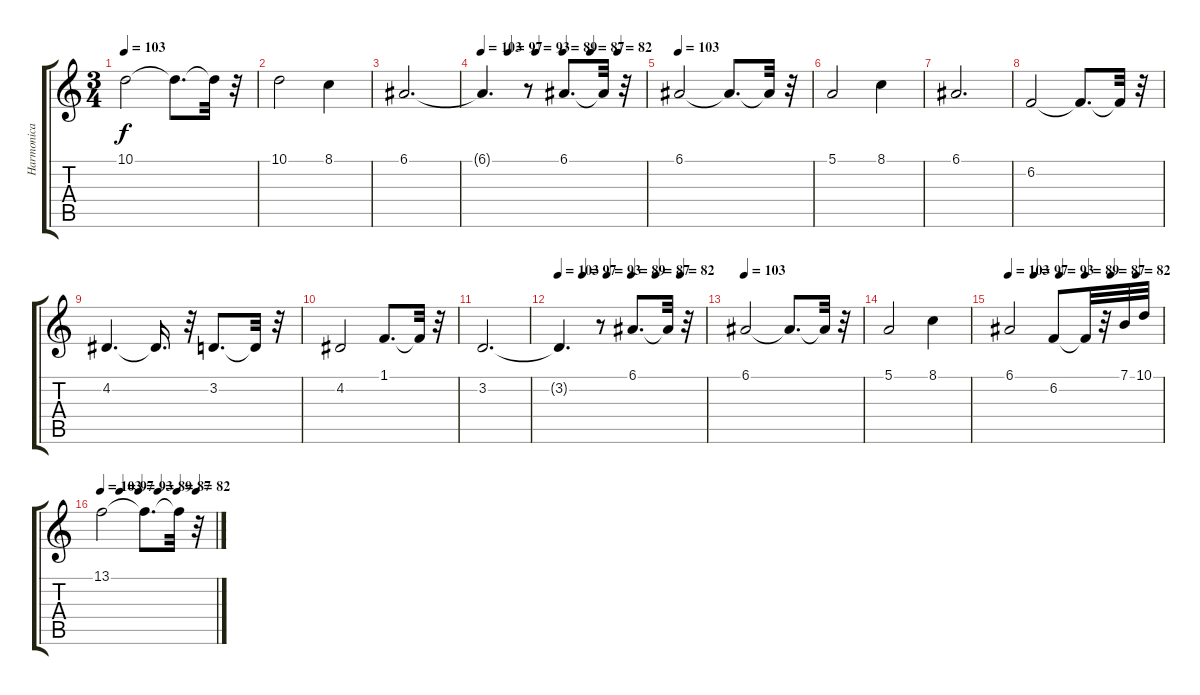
\track ("Harmonica" "Harmonica") {instrument harmonica}
\staff {score tabs}
\tuning (E4 B3 G3 D3 A2 E2) {hide}
\ts (3 4)
\tempo 103
\clef g2
\ks c
10.1.2{dy f} 10.1{t}.8{d} 10.1{t}.32 r.32 |
10.1.2 8.1.4 |
6.1.2{d} |
\tempo 103
\tempo (97 0.16666666666666666)
\tempo (93 0.3333333333333333)
\tempo (89 0.5)
\tempo (87 0.6666666666666666)
\tempo (82 0.8333333333333334)
6.1{t}.4{d} r.8 6.1.8{d volume 12} 6.1{t}.32 r.32 |
\tempo 103
6.1.2{volume 13} 6.1{t}.8{d} 6.1{t}.32 r.32 |
5.1.2{volume 16} 8.1.4 |
6.1.2{d} |
6.2.2 6.2{t}.8{d} 6.2{t}.32 r.32 |
4.2.4{d} 4.2{t}.16{d} r.32 3.2.8{d} 3.2{t}.32 r.32 |
4.2.2 1.1.8{d} 1.1{t}.32 r.32 |
3.2.2{d} |
\tempo 103
\tempo (97 0.16666666666666666)
\tempo (93 0.3333333333333333)
\tempo (89 0.5)
\tempo (87 0.6666666666666666)
\tempo (82 0.8333333333333334)
3.2{t}.4{d} r.8 6.1.8{d volume 12} 6.1{t}.32 r.32 |
\tempo 103
6.1.2{volume 13} 6.1{t}.8{d} 6.1{t}.32 r.32 |
5.1.2{volume 16} 8.1.4 |
\tempo 103
\tempo (97 0.16666666666666666)
\tempo (93 0.3333333333333333)
\tempo (89 0.5)
\tempo (87 0.6666666666666666)
\tempo (82 0.8333333333333334)
6.1.2 6.2.8 6.2{t}.32 r.32 7.1.32 10.1.32 |
\tempo 103
\tempo (97 0.16666666666666666)
\tempo (93 0.3333333333333333)
\tempo (89 0.5)
\tempo (87 0.6666666666666666)
\tempo (82 0.8333333333333334)
13.1.2 13.1{t}.8{d} 13.1{t}.32 r.32
